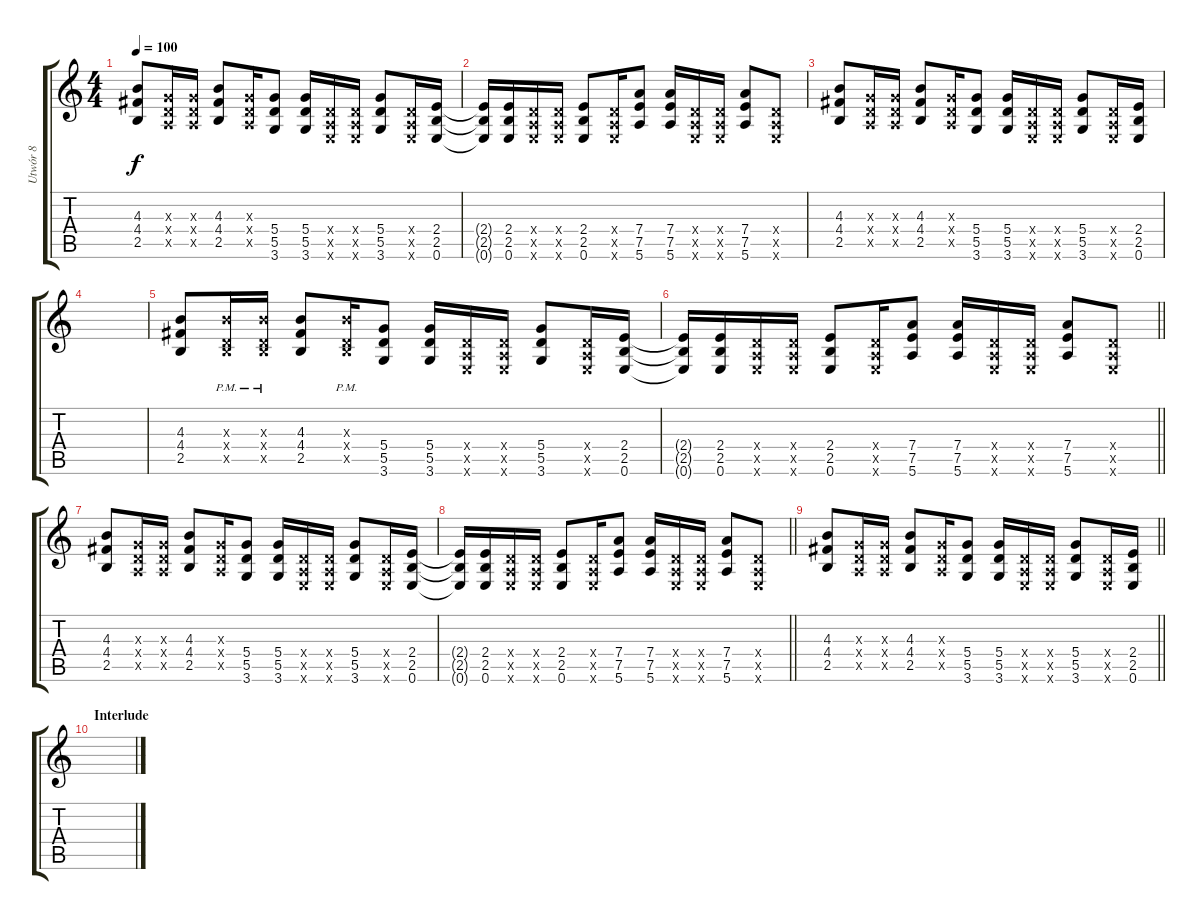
\track ("Utwór 8" "Utwór 8") {instrument acousticguitarsteel}
\staff {score tabs}
\tuning (E4 B3 G3 D3 A2 E2) {hide}
\ts (4 4)
\tempo 100
\clef g2
\ks c
(4.3 4.4 2.5).8{dy f} (0.3{x} 0.4{x} 0.5{x}).16 (0.3{x} 0.4{x} 0.5{x}).16 (4.3 4.4 2.5).8 (0.3{x} 0.4{x} 0.5{x}).16 (5.4 5.5 3.6).8 (5.4 5.5 3.6).16 (0.4{x} 0.5{x} 0.6{x}).16 (0.4{x} 0.5{x} 0.6{x}).16 (5.4 5.5 3.6).8 (0.4{x} 0.5{x} 0.6{x}).16 (2.4 2.5 0.6).16 |
(2.4{t} 2.5{t} 0.6{t}).16 (2.4 2.5 0.6).16 (0.4{x} 0.5{x} 0.6{x}).16 (0.4{x} 0.5{x} 0.6{x}).16 (2.4 2.5 0.6).8 (0.4{x} 0.5{x} 0.6{x}).16 (7.4 7.5 5.6).8 (7.4 7.5 5.6).16 (0.4{x} 0.5{x} 0.6{x}).16 (0.4{x} 0.5{x} 0.6{x}).16 (7.4 7.5 5.6).8 (0.4{x} 0.5{x} 0.6{x}).8 |
(4.3 4.4 2.5).8 (0.3{x} 0.4{x} 0.5{x}).16 (0.3{x} 0.4{x} 0.5{x}).16 (4.3 4.4 2.5).8 (0.3{x} 0.4{x} 0.5{x}).16 (5.4 5.5 3.6).8 (5.4 5.5 3.6).16 (0.4{x} 0.5{x} 0.6{x}).16 (0.4{x} 0.5{x} 0.6{x}).16 (5.4 5.5 3.6).8 (0.4{x} 0.5{x} 0.6{x}).16 (2.4 2.5 0.6).16 |
|
(4.3 4.4 2.5).8 (4.3{pm x} 0.4{x} 2.5{pm x}).16 (4.3{pm x} 0.4{x} 2.5{pm x}).16 (4.3 4.4 2.5).8 (4.3{pm x} 0.4{x} 2.5{pm x}).16 (5.4 5.5 3.6).8 (5.4 5.5 3.6).16 (0.4{x} 0.5{x} 0.6{x}).16 (0.4{x} 0.5{x} 0.6{x}).16 (5.4 5.5 3.6).8 (0.4{x} 0.5{x} 0.6{x}).16 (2.4 2.5 0.6).16 |
\barLineRight lightlight
(2.4{t} 2.5{t} 0.6{t}).16 (2.4 2.5 0.6).16 (0.4{x} 0.5{x} 0.6{x}).16 (0.4{x} 0.5{x} 0.6{x}).16 (2.4 2.5 0.6).8 (0.4{x} 0.5{x} 0.6{x}).16 (7.4 7.5 5.6).8 (7.4 7.5 5.6).16 (0.4{x} 0.5{x} 0.6{x}).16 (0.4{x} 0.5{x} 0.6{x}).16 (7.4 7.5 5.6).8 (0.4{x} 0.5{x} 0.6{x}).8 |
(4.3 4.4 2.5).8 (0.3{x} 0.4{x} 0.5{x}).16 (0.3{x} 0.4{x} 0.5{x}).16 (4.3 4.4 2.5).8 (0.3{x} 0.4{x} 0.5{x}).16 (5.4 5.5 3.6).8 (5.4 5.5 3.6).16 (0.4{x} 0.5{x} 0.6{x}).16 (0.4{x} 0.5{x} 0.6{x}).16 (5.4 5.5 3.6).8 (0.4{x} 0.5{x} 0.6{x}).16 (2.4 2.5 0.6).16 |
\barLineRight lightlight
(2.4{t} 2.5{t} 0.6{t}).16 (2.4 2.5 0.6).16 (0.4{x} 0.5{x} 0.6{x}).16 (0.4{x} 0.5{x} 0.6{x}).16 (2.4 2.5 0.6).8 (0.4{x} 0.5{x} 0.6{x}).16 (7.4 7.5 5.6).8 (7.4 7.5 5.6).16 (0.4{x} 0.5{x} 0.6{x}).16 (0.4{x} 0.5{x} 0.6{x}).16 (7.4 7.5 5.6).8 (0.4{x} 0.5{x} 0.6{x}).8 |
\barLineRight lightlight
(4.3 4.4 2.5).8 (0.3{x} 0.4{x} 0.5{x}).16 (0.3{x} 0.4{x} 0.5{x}).16 (4.3 4.4 2.5).8 (0.3{x} 0.4{x} 0.5{x}).16 (5.4 5.5 3.6).8 (5.4 5.5 3.6).16 (0.4{x} 0.5{x} 0.6{x}).16 (0.4{x} 0.5{x} 0.6{x}).16 (5.4 5.5 3.6).8 (0.4{x} 0.5{x} 0.6{x}).16 (2.4 2.5 0.6).16 |
\section ("" "Interlude")
